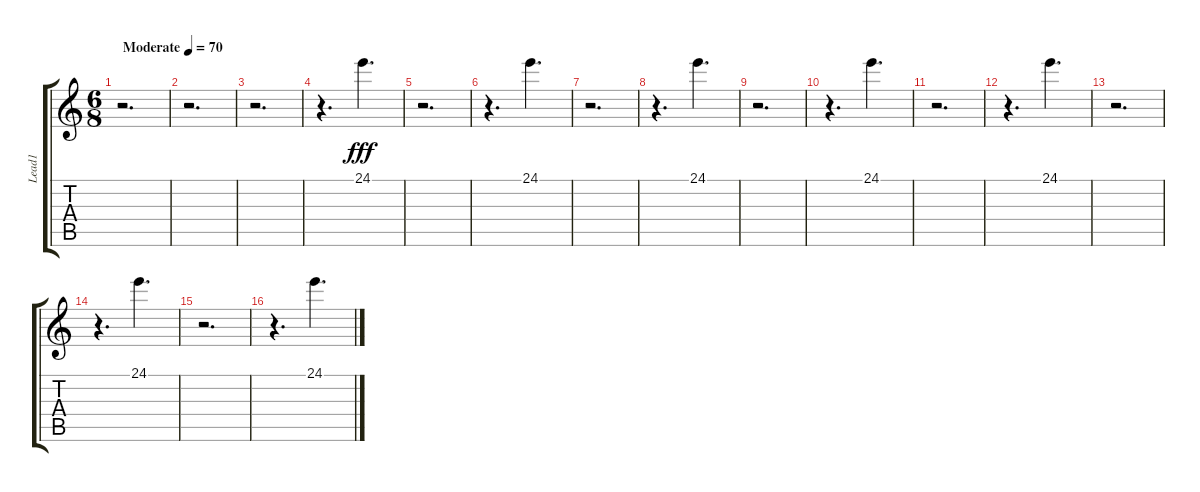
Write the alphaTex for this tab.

\track ("Lead1" "Lead1") {instrument lead8bassandlead}
\staff {score tabs}
\tuning (E4 B3 G3 D3 A2 E2) {hide}
\ts (6 8)
\tempo (70 "Moderate")
\clef g2
\ks c
r.2{d dy fff instrument lead8bassandlead} |
r.2{d} |
r.2{d} |
r.4{d} 24.1.4{d} |
r.2{d} |
r.4{d} 24.1.4{d} |
r.2{d} |
r.4{d} 24.1.4{d} |
r.2{d} |
r.4{d} 24.1.4{d} |
r.2{d} |
r.4{d} 24.1.4{d} |
r.2{d} |
r.4{d} 24.1.4{d} |
r.2{d} |
r.4{d} 24.1.4{d}
